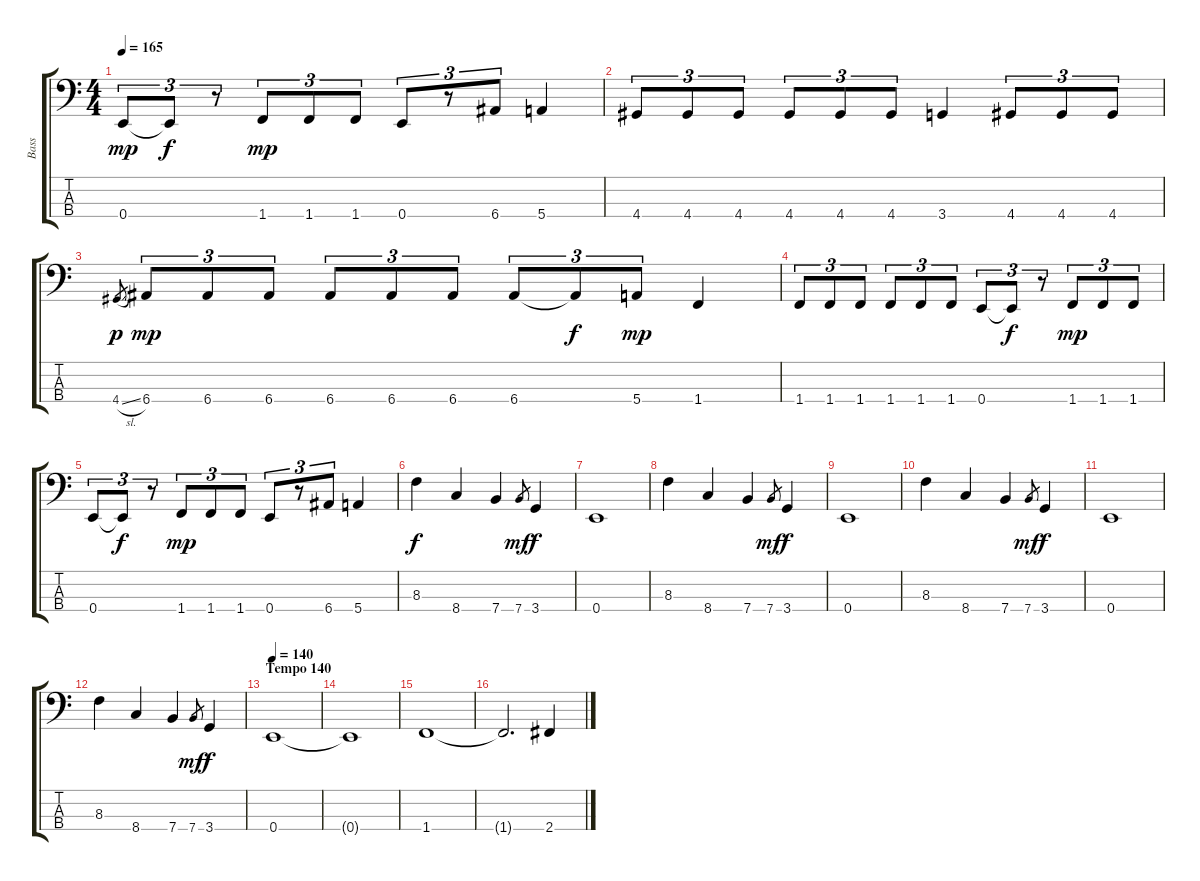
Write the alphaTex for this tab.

\track ("Bass" "Bass") {instrument electricbassfinger}
\staff {score tabs}
\tuning (G2 D2 A1 E1) {hide}
\ts (4 4)
\tempo 165
\clef f4
\ks c
0.4.8{tu (3 2) dy mp} 0.4{t}.8{tu (3 2) dy f} r.8{tu (3 2)} 1.4.8{tu (3 2) dy mp} 1.4.8{tu (3 2)} 1.4.8{tu (3 2)} 0.4.8{tu (3 2)} r.8{tu (3 2)} 6.4.8{tu (3 2)} 5.4.4 |
4.4.8{tu (3 2)} 4.4.8{tu (3 2)} 4.4.8{tu (3 2)} 4.4.8{tu (3 2)} 4.4.8{tu (3 2)} 4.4.8{tu (3 2)} 3.4.4 4.4.8{tu (3 2)} 4.4.8{tu (3 2)} 4.4.8{tu (3 2)} |
4.4{sl}.8{gr dy p} 6.4.8{tu (3 2) dy mp} 6.4.8{tu (3 2)} 6.4.8{tu (3 2)} 6.4.8{tu (3 2)} 6.4.8{tu (3 2)} 6.4.8{tu (3 2)} 6.4.8{tu (3 2)} 6.4{t}.8{tu (3 2) dy f} 5.4.8{tu (3 2) dy mp} 1.4.4 |
1.4.8{tu (3 2)} 1.4.8{tu (3 2)} 1.4.8{tu (3 2)} 1.4.8{tu (3 2)} 1.4.8{tu (3 2)} 1.4.8{tu (3 2)} 0.4.8{tu (3 2)} 0.4{t}.8{tu (3 2) dy f} r.8{tu (3 2)} 1.4.8{tu (3 2) dy mp} 1.4.8{tu (3 2)} 1.4.8{tu (3 2)} |
0.4.8{tu (3 2)} 0.4{t}.8{tu (3 2) dy f} r.8{tu (3 2)} 1.4.8{tu (3 2) dy mp} 1.4.8{tu (3 2)} 1.4.8{tu (3 2)} 0.4.8{tu (3 2)} r.8{tu (3 2)} 6.4.8{tu (3 2)} 5.4.4 |
8.3.4{dy f} 8.4.4 7.4.4 7.4.8{gr dy mf} 3.4.4{dy f} |
0.4.1 |
8.3.4 8.4.4 7.4.4 7.4.8{gr dy mf} 3.4.4{dy f} |
0.4.1 |
8.3.4 8.4.4 7.4.4 7.4.8{gr dy mf} 3.4.4{dy f} |
0.4.1 |
8.3.4 8.4.4 7.4.4 7.4.8{gr dy mf} 3.4.4{dy f} |
\section ("" "Tempo 140")
\tempo 140
0.4.1 |
0.4{t}.1 |
1.4.1 |
1.4{t}.2{d} 2.4.4
